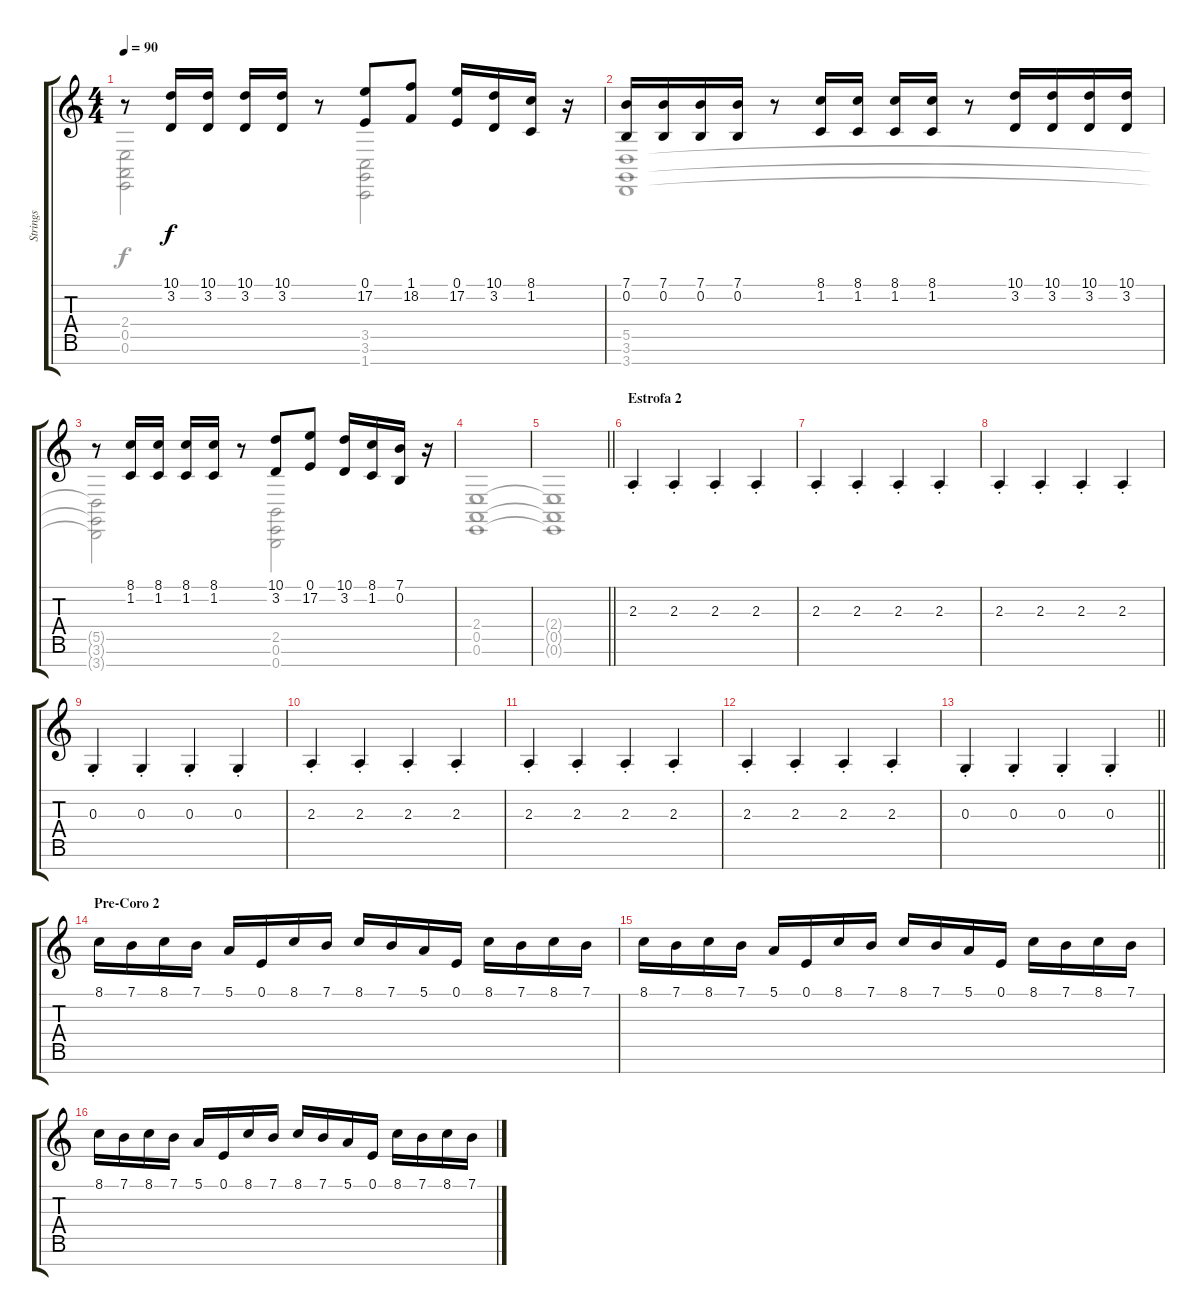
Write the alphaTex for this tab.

\track ("Strings" "Strings") {instrument stringensemble1}
\staff {score tabs}
\tuning (E4 B3 G3 D3 A2 E2 B1) {hide}
\voice
\ts (4 4)
\tempo 90
\clef g2
\ks c
r.8{dy f} (10.1 3.2).16 (10.1 3.2).16 (10.1 3.2).16 (10.1 3.2).16 r.8 (0.1 17.2).8 (1.1 18.2).8 (0.1 17.2).16 (10.1 3.2).16 (8.1 1.2).16 r.16 |
(7.1 0.2).16 (7.1 0.2).16 (7.1 0.2).16 (7.1 0.2).16 r.8 (8.1 1.2).16 (8.1 1.2).16 (8.1 1.2).16 (8.1 1.2).16 r.8 (10.1 3.2).16 (10.1 3.2).16 (10.1 3.2).16 (10.1 3.2).16 |
r.8 (8.1 1.2).16 (8.1 1.2).16 (8.1 1.2).16 (8.1 1.2).16 r.8 (10.1 3.2).8 (0.1 17.2).8 (10.1 3.2).16 (8.1 1.2).16 (7.1 0.2).16 r.16 |
|
\barLineRight lightlight
|
\section ("" "Estrofa 2")
2.3{st}.4 2.3{st}.4 2.3{st}.4 2.3{st}.4 |
2.3{st}.4 2.3{st}.4 2.3{st}.4 2.3{st}.4 |
2.3{st}.4 2.3{st}.4 2.3{st}.4 2.3{st}.4 |
0.3{st}.4 0.3{st}.4 0.3{st}.4 0.3{st}.4 |
2.3{st}.4 2.3{st}.4 2.3{st}.4 2.3{st}.4 |
2.3{st}.4 2.3{st}.4 2.3{st}.4 2.3{st}.4 |
2.3{st}.4 2.3{st}.4 2.3{st}.4 2.3{st}.4 |
\barLineRight lightlight
0.3{st}.4 0.3{st}.4 0.3{st}.4 0.3{st}.4 |
\section ("" "Pre-Coro 2")
8.1.16 7.1.16 8.1.16 7.1.16 5.1.16 0.1.16 8.1.16 7.1.16 8.1.16 7.1.16 5.1.16 0.1.16 8.1.16 7.1.16 8.1.16 7.1.16 |
8.1.16 7.1.16 8.1.16 7.1.16 5.1.16 0.1.16 8.1.16 7.1.16 8.1.16 7.1.16 5.1.16 0.1.16 8.1.16 7.1.16 8.1.16 7.1.16 |
8.1.16 7.1.16 8.1.16 7.1.16 5.1.16 0.1.16 8.1.16 7.1.16 8.1.16 7.1.16 5.1.16 0.1.16 8.1.16 7.1.16 8.1.16 7.1.16
\voice
\clef g2
\ottava regular
\simile none
\ks c
(2.4{t} 0.5{t} 0.6{t}).2{dy f} (3.5 3.6 1.7).2 |
(5.5 3.6 3.7).1 |
(5.5{t} 3.6{t} 3.7{t}).2 (2.5 0.6 0.7).2 |
(2.4 0.5 0.6).1 |
\barLineRight lightlight
(2.4{t} 0.5{t} 0.6{t}).1 |
|
|
|
|
|
|
|
\barLineRight lightlight
|
|
|
